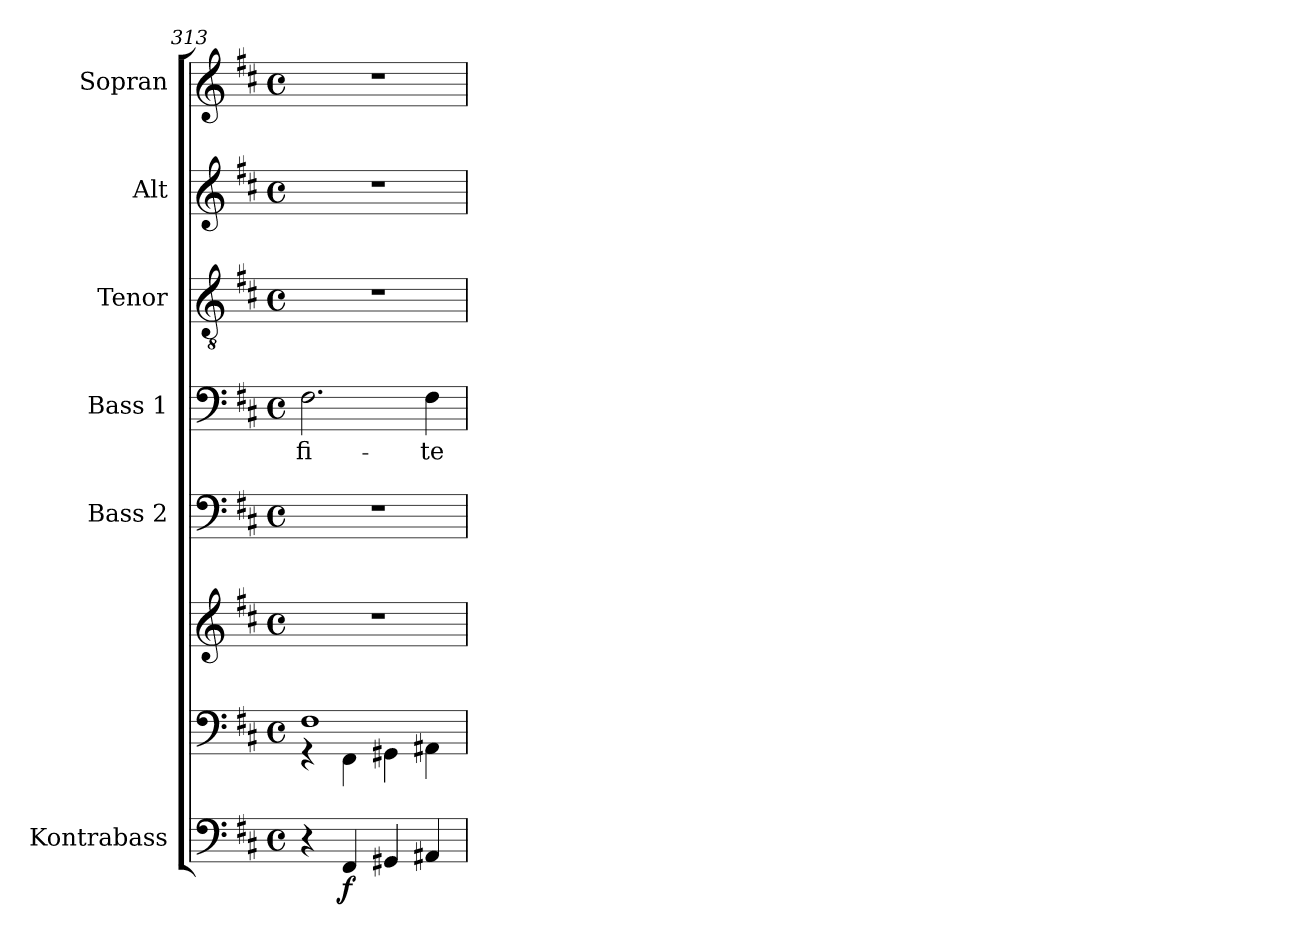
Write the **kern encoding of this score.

**kern	**dynam	**kern	**kern	**kern	**kern	**text	**kern	**kern	**kern
*part7	*part7	*part6	*part6	*part5	*part4	*part4	*part3	*part2	*part1
*staff8	*staff8	*staff7	*staff6	*staff5	*staff4	*staff4	*staff3	*staff2	*staff1
*I"Kontrabass	*	*	*	*I"Bass 2	*I"Bass 1	*	*I"Tenor	*I"Alt	*I"Sopran
*I'Kb.	*	*	*	*I'B. 2	*I'B. 1	*	*I'T.	*I'A.	*I'S.
*clefF4	*	*clefF4	*clefG2	*clefF4	*clefF4	*	*clefGv2	*clefG2	*clefG2
*ITrd7c12	*	*	*	*	*	*	*	*	*
*k[f#c#]	*	*k[f#c#]	*k[f#c#]	*k[f#c#]	*k[f#c#]	*	*k[f#c#]	*k[f#c#]	*k[f#c#]
*D:	*	*D:	*D:	*D:	*D:	*	*D:	*D:	*D:
*M4/4	*	*M4/4	*M4/4	*M4/4	*M4/4	*	*M4/4	*M4/4	*M4/4
*met(c)	*	*met(c)	*met(c)	*met(c)	*met(c)	*	*met(c)	*met(c)	*met(c)
=313	=313	=313	=313	=313	=313	=313	=313	=313	=313
*	*	*^	*	*	*	*	*	*	*
!	!	!	!	!	!	!	!LO:LY:b	!	!	!
4r	.	1F#	4rFF	1r	1r	2.F#\	-fi-	1r	1r	1r
!	!LO:DY:b	!	!	!	!	!	!	!	!	!
4FFF#/	f	.	4FF#\	.	.	.	.	.	.	.
4GGG#X/	.	.	4GG#X\	.	.	.	.	.	.	.
!	!	!	!	!	!	!	!LO:LY:b	!	!	!
4AAA#X/	.	.	4AA#X\	.	.	4F#\	-te-	.	.	.
*	*	*v	*v	*	*	*	*	*	*	*
=	=	=	=	=	=	=	=	=	=
*-	*-	*-	*-	*-	*-	*-	*-	*-	*-
